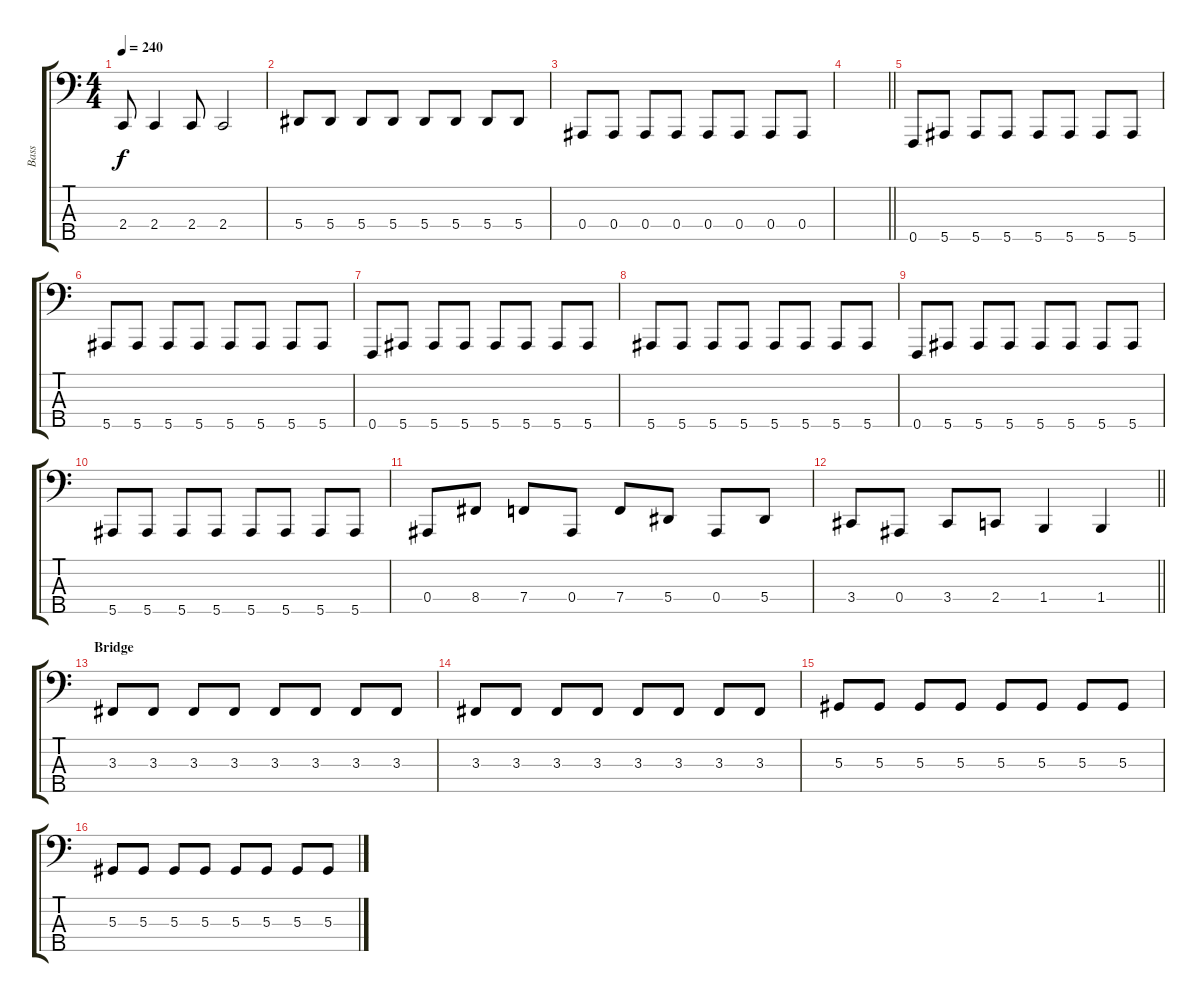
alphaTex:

\track ("Bass" "Bass") {instrument electricbasspick}
\staff {score tabs}
\tuning (Db2 Ab1 Eb1 Bb0 F0) {hide}
\ts (4 4)
\tempo 240
\clef f4
\ks c
2.4.8{dy f} 2.4.4 2.4.8 2.4.2 |
5.4.8 5.4.8 5.4.8 5.4.8 5.4.8 5.4.8 5.4.8 5.4.8 |
0.4.8 0.4.8 0.4.8 0.4.8 0.4.8 0.4.8 0.4.8 0.4.8 |
\barLineRight lightlight
|
\section ("" "")
0.5.8 5.5.8 5.5.8 5.5.8 5.5.8 5.5.8 5.5.8 5.5.8 |
5.5.8 5.5.8 5.5.8 5.5.8 5.5.8 5.5.8 5.5.8 5.5.8 |
0.5.8 5.5.8 5.5.8 5.5.8 5.5.8 5.5.8 5.5.8 5.5.8 |
5.5.8 5.5.8 5.5.8 5.5.8 5.5.8 5.5.8 5.5.8 5.5.8 |
0.5.8 5.5.8 5.5.8 5.5.8 5.5.8 5.5.8 5.5.8 5.5.8 |
5.5.8 5.5.8 5.5.8 5.5.8 5.5.8 5.5.8 5.5.8 5.5.8 |
0.4.8 8.4.8 7.4.8 0.4.8 7.4.8 5.4.8 0.4.8 5.4.8 |
\barLineRight lightlight
3.4.8 0.4.8 3.4.8 2.4.8 1.4.4 1.4.4 |
\section ("" "Bridge")
3.3.8 3.3.8 3.3.8 3.3.8 3.3.8 3.3.8 3.3.8 3.3.8 |
3.3.8 3.3.8 3.3.8 3.3.8 3.3.8 3.3.8 3.3.8 3.3.8 |
5.3.8 5.3.8 5.3.8 5.3.8 5.3.8 5.3.8 5.3.8 5.3.8 |
5.3.8 5.3.8 5.3.8 5.3.8 5.3.8 5.3.8 5.3.8 5.3.8
